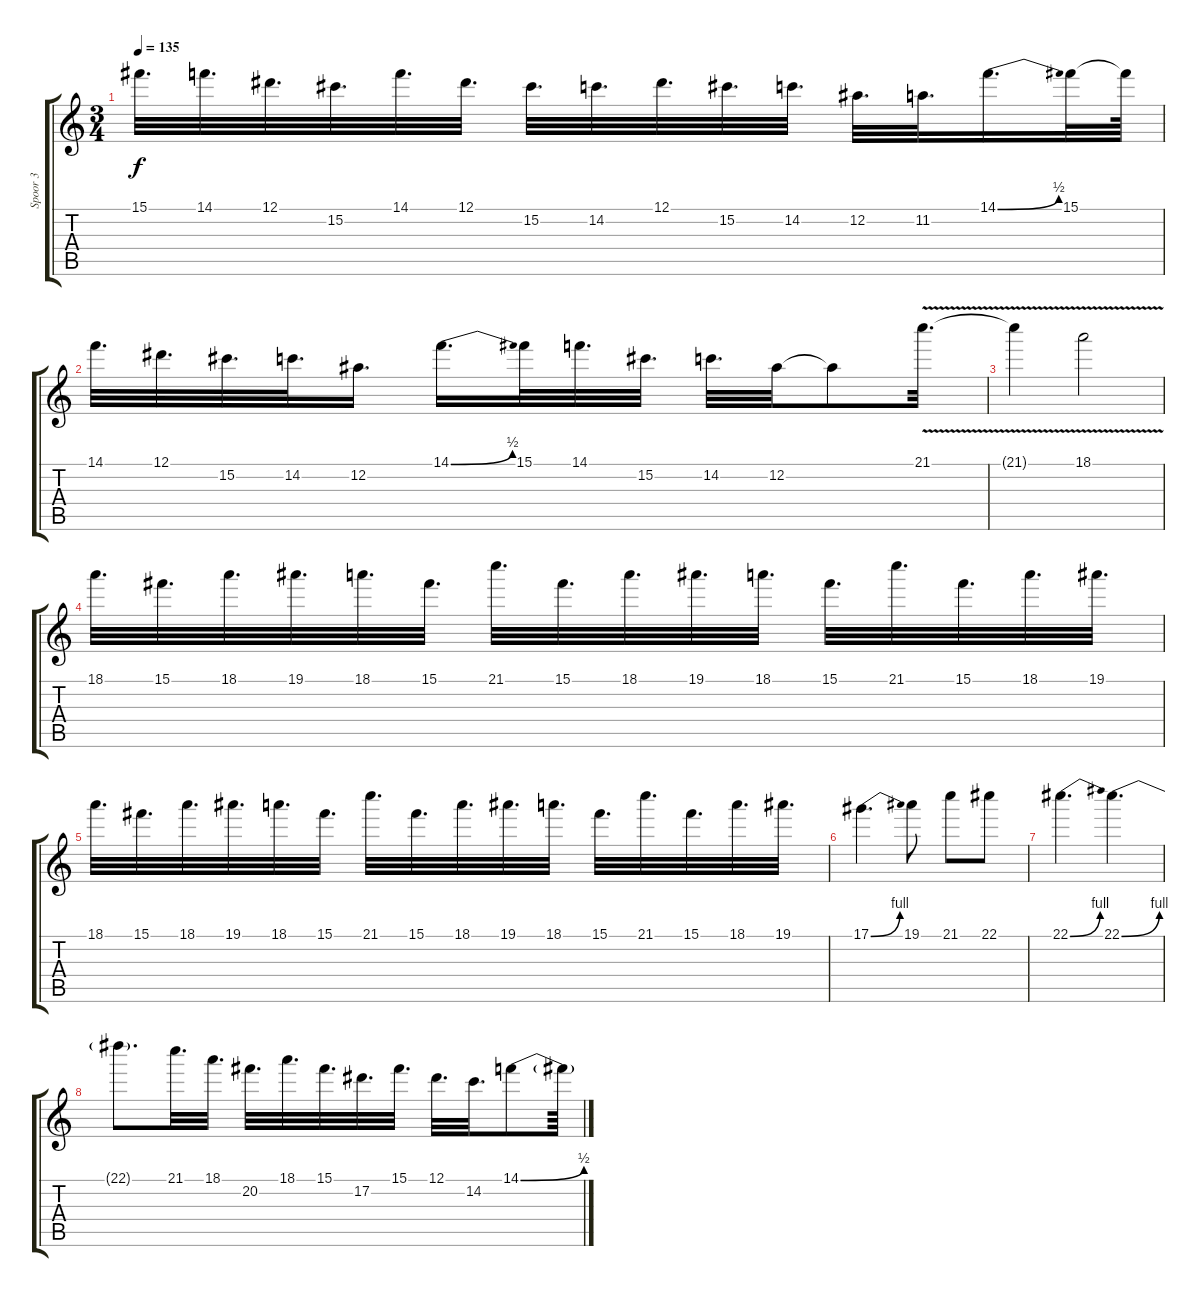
\track ("Spoor 3" "Spoor 3") {instrument overdrivenguitar}
\staff {score tabs}
\tuning (Eb4 Bb3 Gb3 Db3 Ab2 Eb2) {hide}
\ts (3 4)
\tempo 135
\clef g2
\ks c
15.1.32{d dy f} 14.1.32{d} 12.1.32{d} 15.2.32{d} 14.1.32{d} 12.1.32{d} 15.2.32{d} 14.2.32{d} 12.1.32{d} 15.2.32{d} 14.2.32{d} 12.2.32{d} 11.2.32{d} 14.1{be (bend 0 0 60 2)}.16{d} 15.1.32 15.1{t}.64 |
14.1.32{d} 12.1.32{d} 15.2.32{d} 14.2.32{d} 12.2.16{d} 14.1{be (bend 0 0 60 2)}.16{d} 15.1.32 14.1.32{d} 15.2.32{d} 14.2.32{d} 12.2.32 12.2{t}.8 21.1{v}.32{d} |
21.1{t}.4 18.1{v}.2 |
18.1.32{d} 15.1.32{d} 18.1.32{d} 19.1.32{d} 18.1.32{d} 15.1.32{d} 21.1.32{d} 15.1.32{d} 18.1.32{d} 19.1.32{d} 18.1.32{d} 15.1.32{d} 21.1.32{d} 15.1.32{d} 18.1.32{d} 19.1.32{d} |
18.1.32{d} 15.1.32{d} 18.1.32{d} 19.1.32{d} 18.1.32{d} 15.1.32{d} 21.1.32{d} 15.1.32{d} 18.1.32{d} 19.1.32{d} 18.1.32{d} 15.1.32{d} 21.1.32{d} 15.1.32{d} 18.1.32{d} 19.1.32{d} |
17.1{be (bend 0 0 60 4)}.4{d} 19.1.8 21.1.8 22.1.8 |
22.1{be (bend 0 0 60 4)}.4{d} 22.1{be (bend 0 0 60 4)}.4{d} |
22.1{t}.8{d} 21.1.32{d} 18.1.32{d} 20.2.32{d} 18.1.32{d} 15.1.32{d} 17.2.32{d} 15.1.32{d} 12.1.32{d} 14.2.32{d} 14.1{be (bend 0 0 60 2)}.8 14.1{t}.64
